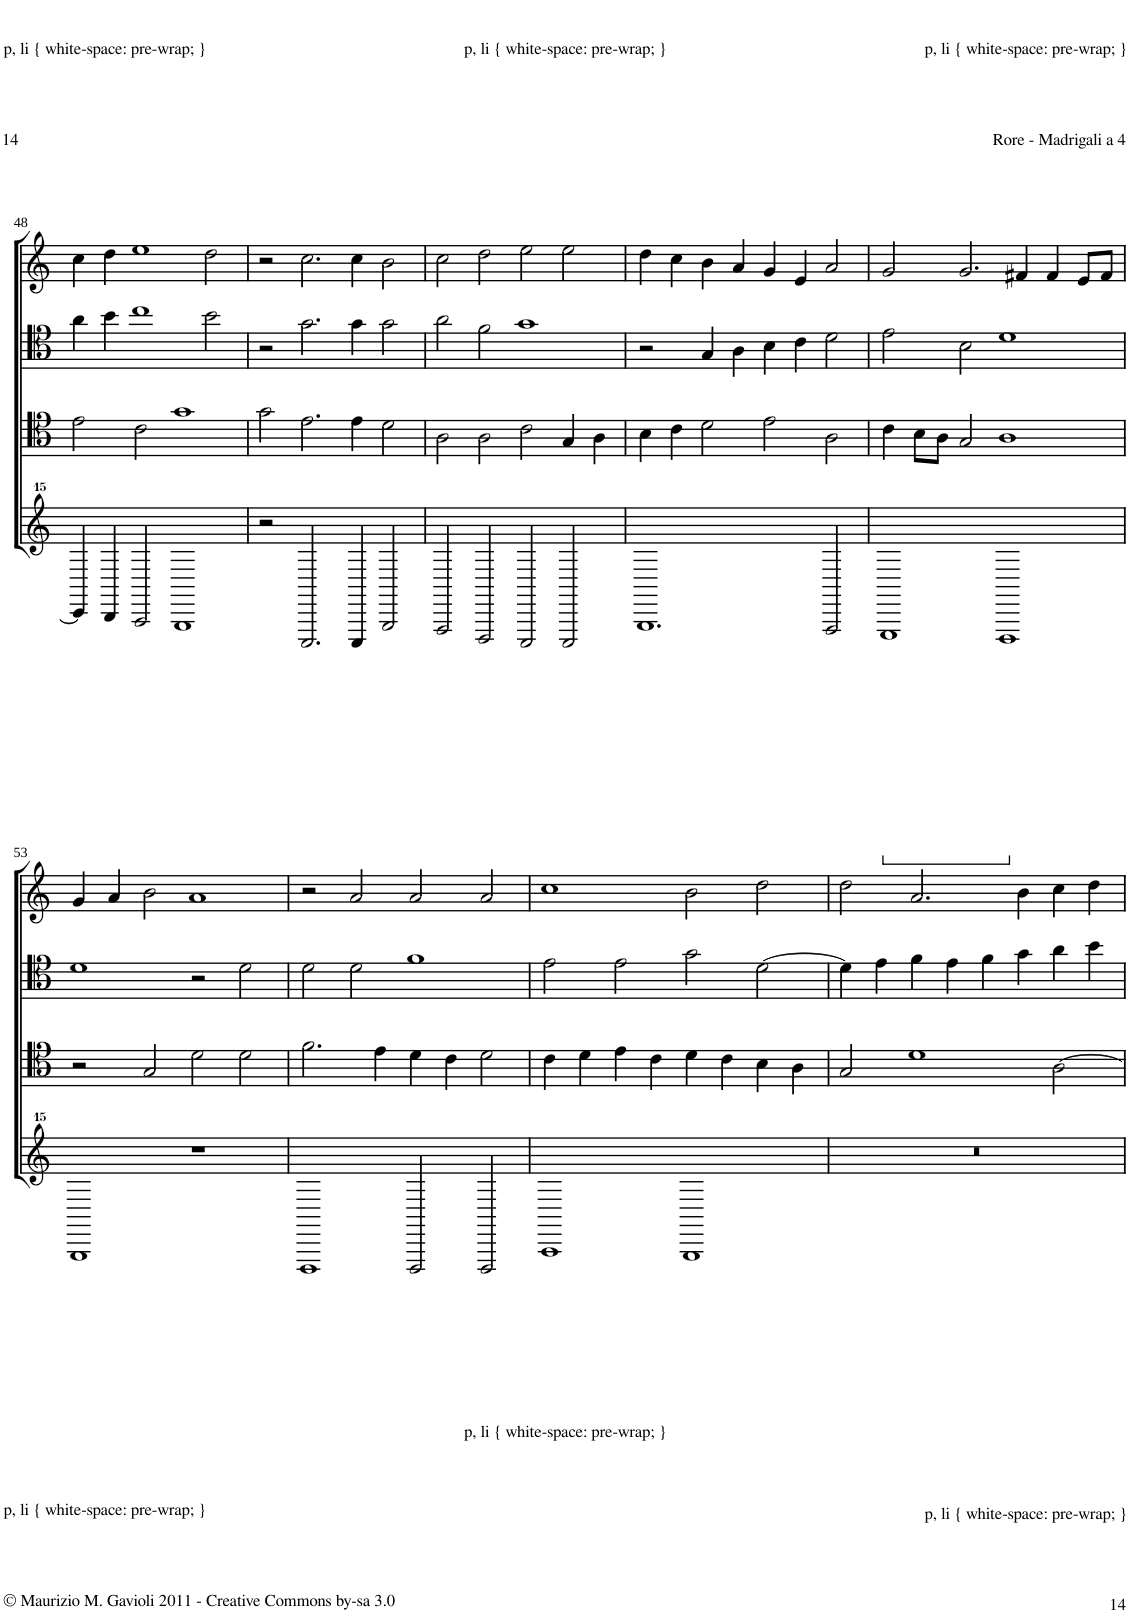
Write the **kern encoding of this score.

**kern	**kern	**kern	**kern
*part4	*part3	*part2	*part1
*staff4	*staff3	*staff2	*staff1
*I"Basso	*I"Tenore	*I"Alto	*I"Canto
!!LO:PB:g=z
*clefG^^2	*clefC4	*clefC4	*clefG2
*k[]	*k[]	*k[]	*k[]
*M4/2	*M4/2	*M4/2	*M4/2
*met(c|)	*met(c|)	*met(c|)	*met(c|)
=48	=48	=48	=48
4c/]	2e\	4a\	4cc\
4B/	.	4b\	4dd\
2A/	2c\	1cc	1ee
1G	1g	.	.
.	.	2b\	2dd\
=49	=49	=49	=49
2r	2g\	2r	2r
2.C/	2.e\	2.g\	2.cc\
4C/	4e\	4g\	4cc\
2G/	2d\	2g\	2b\
=50	=50	=50	=50
2F/	2A\	2a\	2cc\
2D/	2A\	2f\	2dd\
2C/	2c\	1g	2ee\
2C/	4G/	.	2ee\
.	4A\	.	.
=51	=51	=51	=51
1.G	4B\	2r	4dd\
.	4c\	.	4cc\
.	2d\	4G/	4b\
.	.	4A\	4a/
.	2e\	4B\	4g/
.	.	4c\	4e/
2F/	2A\	2d\	2a/
=52	=52	=52	=52
1E	4c\	2e\	2g/
.	8B\L	.	.
.	8A\J	.	.
.	2G/	2B\	2.g/
1D	1A	1d	.
.	.	.	4f#X/
.	.	.	4f#/
.	.	.	8e/L
.	.	.	8f#/J
!!LO:LB:g=z
=53	=53	=53	=53
1G	2r	1d	4g/
.	.	.	4a/
.	2G/	.	2b\
1r	2d\	2r	1a
.	2d\	2d\	.
=54	=54	=54	=54
1D	2.f\	2d\	2r
.	.	2d\	2a/
.	4e\	.	.
2D/	4d\	1f	2a/
.	4c\	.	.
2D/	2d\	.	2a/
=55	=55	=55	=55
1A	4c\	2e\	1cc
.	4d\	.	.
.	4e\	2e\	.
.	4c\	.	.
1G	4d\	2g\	2b\
.	4c\	.	.
.	4B\	[2d\	2dd\
.	4A\	.	.
=56	=56	=56	=56
0r	2G/	4d\]	2dd\
.	.	4e\	.
.	1d	4f\	2.a/
.	.	4e\	.
.	.	4f\	.
.	.	4g\	4b\
.	[2A\	4a\	4cc\
.	.	4b\	4dd\
=	=	=	=
*-	*-	*-	*-
